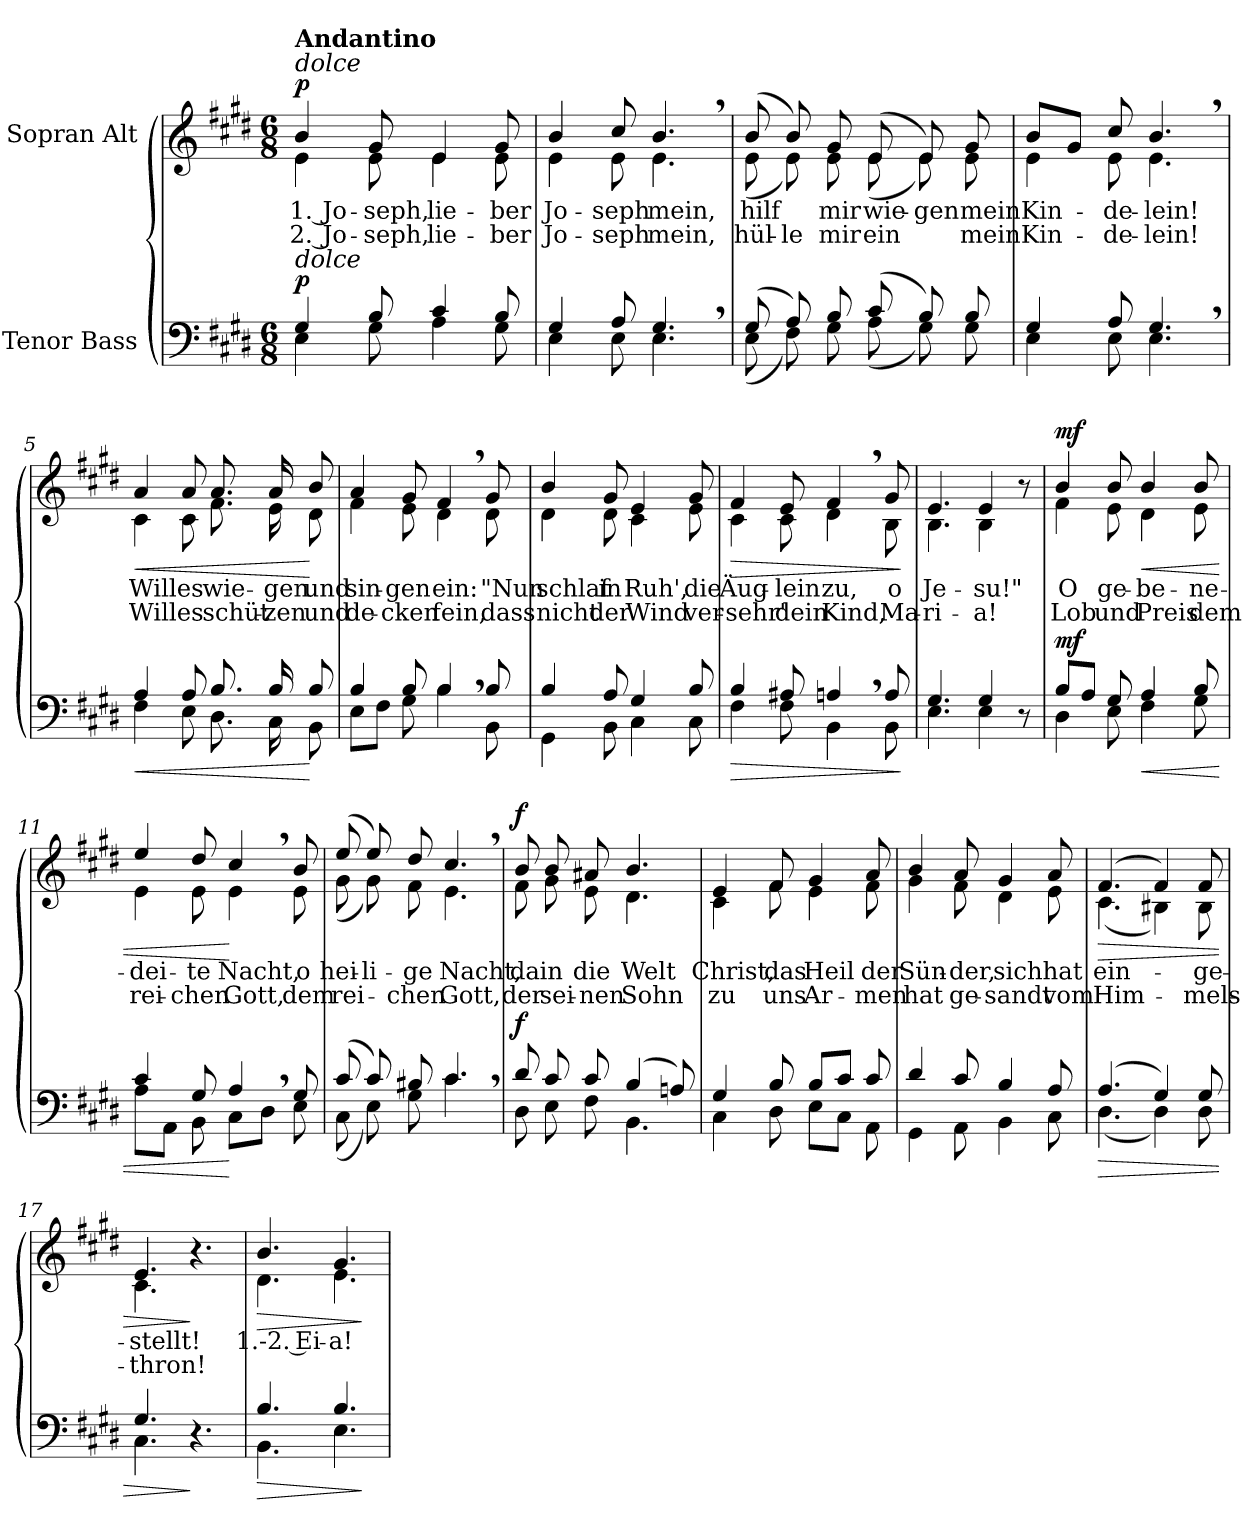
**kern	**dynam	**kern	**text	**text	**dynam
*part2	*part2	*part1	*part1	*part1	*part1
*staff2	*staff2	*staff1	*staff1	*staff1	*staff1
*I"Tenor Bass	*	*I"Sopran Alt	*	*	*
*clefF4	*	*clefG2	*	*	*
*k[f#c#g#d#]	*	*k[f#c#g#d#]	*	*	*
*M6/8	*	*M6/8	*	*	*
=1	=1	=1	=1	=1	=1
*^	*	*^	*	*	*
!	!	!	!LO:TX:a:i:t=dolce	!	!	!	!
!	!	!	!LO:TX:a:B:t=Andantino	!	!	!	!
!LO:TX:a:i:t=dolce	!	!	!	!	!	!	!
!	!	!LO:DY:a	!	!	!	!	!LO:DY:a
4G#/	4E\	p	4b/	4e\	1. Jo-	2. Jo-	p
8B/	8G#\	.	8g#/	8e\	-seph,	-seph,	.
4c#/	4A\	.	4e/	4e\	lie-	lie-	.
8B/	8G#\	.	8g#/	8e\	-ber	-ber	.
=2	=2	=2	=2	=2	=2	=2	=2
4G#/	4E\	.	4b/	4e\	Jo-	Jo-	.
8A/	8E\	.	8cc#/	8e\	-seph	-seph	.
4.G#,/	4.E\	.	4.b,/	4.e\	mein,	mein,	.
=3	=3	=3	=3	=3	=3	=3	=3
(8G#/	(8E\	.	(8b/	(8e\	hilf	hül-	.
8A/)	8F#\)	.	8b/)	8e\)	.	-le	.
8B/	8G#\	.	8g#/	8e\	mir	mir	.
(8c#/	(8A\	.	(8e/	(8e\	wie-	ein	.
8B/)	8G#\)	.	8e/)	8e\)	-gen	.	.
8B/	8G#\	.	8g#/	8e\	mein	mein	.
=4	=4	=4	=4	=4	=4	=4	=4
4G#/	4E\	.	8b/L	4e\	Kin-	Kin-	.
.	.	.	8g#/J	.	.	.	.
8A/	8E\	.	8cc#/	8e\	-de-	-de-	.
4.G#,/	4.E\	.	4.b,/	4.e\	-lein!	-lein!	.
!!LO:LB:g=z	!!
=5	=5	=5	=5	=5	=5	=5	=5
!	!	!LO:HP:b	!	!	!	!	!LO:HP:b
4A/	4F#\	<	4a/	4c#\	Will	Will	<
8A/	8E\	.	8a/	8c#\	es	es	.
8.B/	8.D#\	.	8.a/	8.f#\	wie-	schüt-	.
16B/	16C#\	.	16a/	16e\	-gen	-zen	.
8B/	8BB\	[	8b/	8d#\	und	und	[
=6	=6	=6	=6	=6	=6	=6	=6
4B/	8E\L	.	4a/	4f#\	sin-	de-	.
.	8F#\J	.	.	.	.	.	.
8B/	8G#\	.	8g#/	8e\	-gen	-cken	.
4B,/	4B\	.	4f#,/	4d#\	ein:	fein,	.
8B/	8BB\	.	8g#/	8d#\	"Nun	dass	.
=7	=7	=7	=7	=7	=7	=7	=7
4B/	4GG#\	.	4b/	4d#\	schlaf	nicht	.
8A/	8BB\	.	8g#/	8d#\	in	der	.
4G#/	4C#\	.	4e/	4c#\	Ruh',	Wind	.
8B/	8C#\	.	8g#/	8e\	die	ver-	.
=8	=8	=8	=8	=8	=8	=8	=8
!	!	!LO:HP:b	!	!	!	!	!LO:HP:b
4B/	4F#\	>	4f#/	4c#\	Äug-	-sehr'	>
8A#X/	8F#\	.	8e/	8c#\	-lein	dein	.
4An,/	4BB\	.	4f#,/	4d#\	zu,	Kind,	.
8A/	8BB\	.	8g#/	8B\	o	Ma-	.
*v	*v	*	*	*	*	*	*
*	*	*v	*v	*	*	*
.	]	.	.	.	]
!!LO:LB:g=z
=9	=9	=9	=9	=9	=9
*^	*	*^	*	*	*
4.G#/	4.E\	.	4.e/	4.B\	Je-	ri-	.
4G#/	4E\	.	4e/	4B\	-su!"	-a!	.
8r	8ryy	.	8r	8ryy	.	.	.
=10	=10	=10	=10	=10	=10	=10	=10
!	!	!LO:DY:a	!	!	!	!	!LO:DY:a
8B/L	4D#\	mf	4b/	4f#\	O	Lob	mf
8A/J	.	.	.	.	.	.	.
8G#/	8E\	.	8b/	8e\	ge-	und	.
!	!	!LO:HP:b	!	!	!	!	!LO:HP:b
4A/	4F#\	<	4b/	4d#\	-be-	Preis	<
8B/	8G#\	.	8b/	8e\	-ne-	dem	.
=11	=11	=11	=11	=11	=11	=11	=11
4c#/	8A\L	.	4ee/	4e\	-dei-	rei-	.
.	8AA\J	.	.	.	.	.	.
8G#/	8BB\	.	8dd#/	8e\	-te	-chen	.
4A,/	8C#\L	[	4cc#,/	4e\	Nacht,	Gott,	[
.	8D#\J	.	.	.	.	.	.
8G#/	8E\	.	8b/	8e\	o	dem	.
=12	=12	=12	=12	=12	=12	=12	=12
(8c#/	(8C#\	.	(8ee/	(8g#\	hei-	rei-	.
8c#/)	8E\)	.	8ee/)	8g#\)	-li-	.	.
8B#X/	8G#\	.	8dd#/	8f#\	-ge	-chen	.
4.c#,/	4.c#\	.	4.cc#,/	4.e\	Nacht,	Gott,	.
!!LO:LB:g=z	!!
=13	=13	=13	=13	=13	=13	=13	=13
!	!	!LO:DY:a	!	!	!	!	!LO:DY:a
8d#/	8D#\	f	8b/	8f#\	da	der	f
8c#/	8E\	.	8b/	8g#\	in	sei-	.
8c#/	8F#\	.	8a#X/	8e\	die	-nen	.
(4B/	4.BB\	.	4.b/	4.d#\	Welt	Sohn	.
8An/)	.	.	.	.	.	.	.
=14	=14	=14	=14	=14	=14	=14	=14
4G#/	4C#\	.	4e/	4c#\	Christ,	zu	.
8B/	8D#\	.	8f#/	8f#\	das	uns	.
8B/L	8E\L	.	4g#/	4e\	Heil	Ar-	.
8c#/J	8C#\J	.	.	.	.	.	.
8c#/	8AA\	.	8a/	8f#\	der	-men	.
=15	=15	=15	=15	=15	=15	=15	=15
4d#/	4GG#\	.	4b/	4g#\	Sün-	hat	.
8c#/	8AA\	.	8a/	8f#\	-der,	ge-	.
4B/	4BB\	.	4g#/	4d#\	sich	-sandt	.
8A/	8C#\	.	8a/	8e\	hat	vom	.
=16	=16	=16	=16	=16	=16	=16	=16
!	!	!LO:HP:b	!	!	!	!	!LO:HP:b
(4.A/	(4.D#\	>	(4.f#/	(4.c#\	ein-	Him-	>
4G#/)	4D#\)	.	4f#/)	4B#X\)	.	.	.
8G#/	8D#\	.	8f#/	8B#\	-ge-	-mels-	.
=17	=17	=17	=17	=17	=17	=17	=17
4.G#/	4.C#\	.	4.e/	4.c#\	-stellt!	-thron!	.
4.r	4.ryy	]	4.r	4.ryy	.	.	]
!!LO:PB:g=z	!!
=18	=18	=18	=18	=18	=18	=18	=18
!	!	!LO:HP:b	!	!	!	!	!LO:HP:b
4.B/	4.BB\	>	4.b/	4.d#\	1.-2. Ei-	.	>
4.B/	4.E\	.	4.g#/	4.e\	-a!	.	.
*v	*v	*	*	*	*	*	*
*	*	*v	*v	*	*	*
.	]	.	.	.	]
=	=	=	=	=	=
*-	*-	*-	*-	*-	*-
